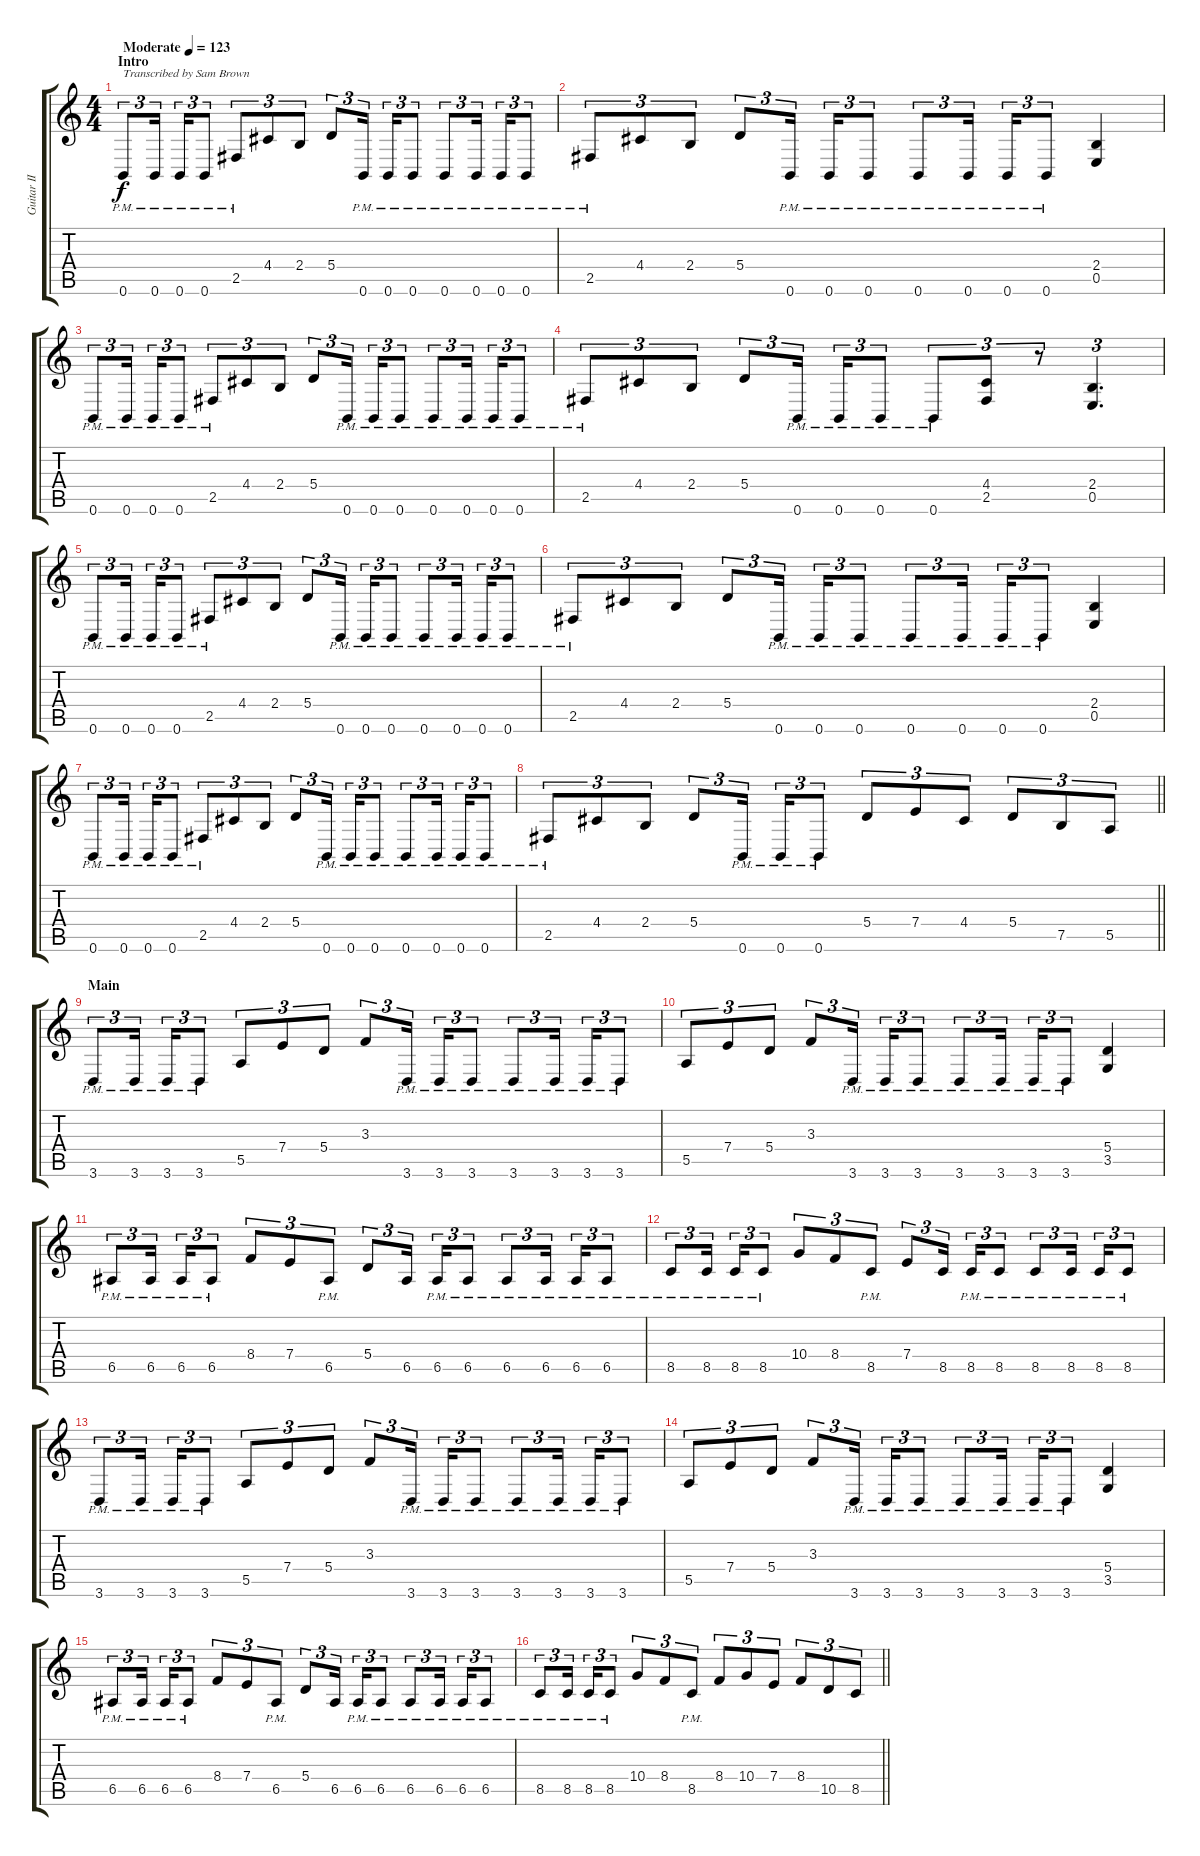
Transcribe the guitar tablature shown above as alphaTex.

\track ("Guitar II" "Guitar II") {instrument distortionguitar}
\staff {score tabs}
\tuning (B3 Gb3 D3 A2 E2 B1) {hide}
\ts (4 4)
\section ("" "Intro")
\tempo (123 "Moderate")
\clef g2
\ks c
0.6{pm}.8{tu (3 2) txt "Transcribed by Sam Brown" dy f instrument distortionguitar} 0.6{pm}.16{tu (3 2) beam splitsecondary} 0.6{pm}.16{tu (3 2)} 0.6{pm}.8{tu (3 2)} 2.5{pm}.8{tu (3 2)} 4.4.8{tu (3 2)} 2.4.8{tu (3 2)} 5.4.8{tu (3 2)} 0.6{pm}.16{tu (3 2) beam splitsecondary} 0.6{pm}.16{tu (3 2)} 0.6{pm}.8{tu (3 2)} 0.6{pm}.8{tu (3 2)} 0.6{pm}.16{tu (3 2) beam splitsecondary} 0.6{pm}.16{tu (3 2)} 0.6{pm}.8{tu (3 2)} |
2.5{pm}.8{tu (3 2)} 4.4.8{tu (3 2)} 2.4.8{tu (3 2)} 5.4.8{tu (3 2)} 0.6{pm}.16{tu (3 2) beam splitsecondary} 0.6{pm}.16{tu (3 2)} 0.6{pm}.8{tu (3 2)} 0.6{pm}.8{tu (3 2)} 0.6{pm}.16{tu (3 2) beam splitsecondary} 0.6{pm}.16{tu (3 2)} 0.6{pm}.8{tu (3 2)} (2.4 0.5).4 |
0.6{pm}.8{tu (3 2)} 0.6{pm}.16{tu (3 2) beam splitsecondary} 0.6{pm}.16{tu (3 2)} 0.6{pm}.8{tu (3 2)} 2.5{pm}.8{tu (3 2)} 4.4.8{tu (3 2)} 2.4.8{tu (3 2)} 5.4.8{tu (3 2)} 0.6{pm}.16{tu (3 2) beam splitsecondary} 0.6{pm}.16{tu (3 2)} 0.6{pm}.8{tu (3 2)} 0.6{pm}.8{tu (3 2)} 0.6{pm}.16{tu (3 2) beam splitsecondary} 0.6{pm}.16{tu (3 2)} 0.6{pm}.8{tu (3 2)} |
2.5{pm}.8{tu (3 2)} 4.4.8{tu (3 2)} 2.4.8{tu (3 2)} 5.4.8{tu (3 2)} 0.6{pm}.16{tu (3 2) beam splitsecondary} 0.6{pm}.16{tu (3 2)} 0.6{pm}.8{tu (3 2)} 0.6{pm}.8{tu (3 2)} (4.4 2.5).8{tu (3 2)} r.8{tu (3 2)} (2.4 0.5).4{d tu (3 2)} |
0.6{pm}.8{tu (3 2)} 0.6{pm}.16{tu (3 2) beam splitsecondary} 0.6{pm}.16{tu (3 2)} 0.6{pm}.8{tu (3 2)} 2.5{pm}.8{tu (3 2)} 4.4.8{tu (3 2)} 2.4.8{tu (3 2)} 5.4.8{tu (3 2)} 0.6{pm}.16{tu (3 2) beam splitsecondary} 0.6{pm}.16{tu (3 2)} 0.6{pm}.8{tu (3 2)} 0.6{pm}.8{tu (3 2)} 0.6{pm}.16{tu (3 2) beam splitsecondary} 0.6{pm}.16{tu (3 2)} 0.6{pm}.8{tu (3 2)} |
2.5{pm}.8{tu (3 2)} 4.4.8{tu (3 2)} 2.4.8{tu (3 2)} 5.4.8{tu (3 2)} 0.6{pm}.16{tu (3 2) beam splitsecondary} 0.6{pm}.16{tu (3 2)} 0.6{pm}.8{tu (3 2)} 0.6{pm}.8{tu (3 2)} 0.6{pm}.16{tu (3 2) beam splitsecondary} 0.6{pm}.16{tu (3 2)} 0.6{pm}.8{tu (3 2)} (2.4 0.5).4 |
0.6{pm}.8{tu (3 2)} 0.6{pm}.16{tu (3 2) beam splitsecondary} 0.6{pm}.16{tu (3 2)} 0.6{pm}.8{tu (3 2)} 2.5{pm}.8{tu (3 2)} 4.4.8{tu (3 2)} 2.4.8{tu (3 2)} 5.4.8{tu (3 2)} 0.6{pm}.16{tu (3 2) beam splitsecondary} 0.6{pm}.16{tu (3 2)} 0.6{pm}.8{tu (3 2)} 0.6{pm}.8{tu (3 2)} 0.6{pm}.16{tu (3 2) beam splitsecondary} 0.6{pm}.16{tu (3 2)} 0.6{pm}.8{tu (3 2)} |
\barLineRight lightlight
2.5{pm}.8{tu (3 2)} 4.4.8{tu (3 2)} 2.4.8{tu (3 2)} 5.4.8{tu (3 2)} 0.6{pm}.16{tu (3 2) beam splitsecondary} 0.6{pm}.16{tu (3 2)} 0.6{pm}.8{tu (3 2)} 5.4.8{tu (3 2)} 7.4.8{tu (3 2)} 4.4.8{tu (3 2)} 5.4.8{tu (3 2)} 7.5.8{tu (3 2)} 5.5.8{tu (3 2)} |
\section ("" "Main")
3.6{pm}.8{tu (3 2)} 3.6{pm}.16{tu (3 2) beam splitsecondary} 3.6{pm}.16{tu (3 2)} 3.6{pm}.8{tu (3 2)} 5.5.8{tu (3 2)} 7.4.8{tu (3 2)} 5.4.8{tu (3 2)} 3.3.8{tu (3 2)} 3.6{pm}.16{tu (3 2) beam splitsecondary} 3.6{pm}.16{tu (3 2)} 3.6{pm}.8{tu (3 2)} 3.6{pm}.8{tu (3 2)} 3.6{pm}.16{tu (3 2) beam splitsecondary} 3.6{pm}.16{tu (3 2)} 3.6{pm}.8{tu (3 2)} |
5.5.8{tu (3 2)} 7.4.8{tu (3 2)} 5.4.8{tu (3 2)} 3.3.8{tu (3 2)} 3.6{pm}.16{tu (3 2) beam splitsecondary} 3.6{pm}.16{tu (3 2)} 3.6{pm}.8{tu (3 2)} 3.6{pm}.8{tu (3 2)} 3.6{pm}.16{tu (3 2) beam splitsecondary} 3.6{pm}.16{tu (3 2)} 3.6{pm}.8{tu (3 2)} (5.4 3.5).4 |
6.5{pm}.8{tu (3 2)} 6.5{pm}.16{tu (3 2) beam splitsecondary} 6.5{pm}.16{tu (3 2)} 6.5{pm}.8{tu (3 2)} 8.4.8{tu (3 2)} 7.4.8{tu (3 2)} 6.5{pm}.8{tu (3 2)} 5.4.8{tu (3 2)} 6.5.16{tu (3 2) beam splitsecondary} 6.5{pm}.16{tu (3 2)} 6.5{pm}.8{tu (3 2)} 6.5{pm}.8{tu (3 2)} 6.5{pm}.16{tu (3 2) beam splitsecondary} 6.5{pm}.16{tu (3 2)} 6.5{pm}.8{tu (3 2)} |
8.5{pm}.8{tu (3 2)} 8.5{pm}.16{tu (3 2) beam splitsecondary} 8.5{pm}.16{tu (3 2)} 8.5{pm}.8{tu (3 2)} 10.4.8{tu (3 2)} 8.4.8{tu (3 2)} 8.5{pm}.8{tu (3 2)} 7.4.8{tu (3 2)} 8.5.16{tu (3 2) beam splitsecondary} 8.5{pm}.16{tu (3 2)} 8.5{pm}.8{tu (3 2)} 8.5{pm}.8{tu (3 2)} 8.5{pm}.16{tu (3 2) beam splitsecondary} 8.5{pm}.16{tu (3 2)} 8.5{pm}.8{tu (3 2)} |
3.6{pm}.8{tu (3 2)} 3.6{pm}.16{tu (3 2) beam splitsecondary} 3.6{pm}.16{tu (3 2)} 3.6{pm}.8{tu (3 2)} 5.5.8{tu (3 2)} 7.4.8{tu (3 2)} 5.4.8{tu (3 2)} 3.3.8{tu (3 2)} 3.6{pm}.16{tu (3 2) beam splitsecondary} 3.6{pm}.16{tu (3 2)} 3.6{pm}.8{tu (3 2)} 3.6{pm}.8{tu (3 2)} 3.6{pm}.16{tu (3 2) beam splitsecondary} 3.6{pm}.16{tu (3 2)} 3.6{pm}.8{tu (3 2)} |
5.5.8{tu (3 2)} 7.4.8{tu (3 2)} 5.4.8{tu (3 2)} 3.3.8{tu (3 2)} 3.6{pm}.16{tu (3 2) beam splitsecondary} 3.6{pm}.16{tu (3 2)} 3.6{pm}.8{tu (3 2)} 3.6{pm}.8{tu (3 2)} 3.6{pm}.16{tu (3 2) beam splitsecondary} 3.6{pm}.16{tu (3 2)} 3.6{pm}.8{tu (3 2)} (5.4 3.5).4 |
6.5{pm}.8{tu (3 2)} 6.5{pm}.16{tu (3 2) beam splitsecondary} 6.5{pm}.16{tu (3 2)} 6.5{pm}.8{tu (3 2)} 8.4.8{tu (3 2)} 7.4.8{tu (3 2)} 6.5{pm}.8{tu (3 2)} 5.4.8{tu (3 2)} 6.5.16{tu (3 2) beam splitsecondary} 6.5{pm}.16{tu (3 2)} 6.5{pm}.8{tu (3 2)} 6.5{pm}.8{tu (3 2)} 6.5{pm}.16{tu (3 2) beam splitsecondary} 6.5{pm}.16{tu (3 2)} 6.5{pm}.8{tu (3 2)} |
\barLineRight lightlight
8.5{pm}.8{tu (3 2)} 8.5{pm}.16{tu (3 2) beam splitsecondary} 8.5{pm}.16{tu (3 2)} 8.5{pm}.8{tu (3 2)} 10.4.8{tu (3 2)} 8.4.8{tu (3 2)} 8.5{pm}.8{tu (3 2)} 8.4.8{tu (3 2)} 10.4.8{tu (3 2)} 7.4.8{tu (3 2)} 8.4.8{tu (3 2)} 10.5.8{tu (3 2)} 8.5.8{tu (3 2)}
